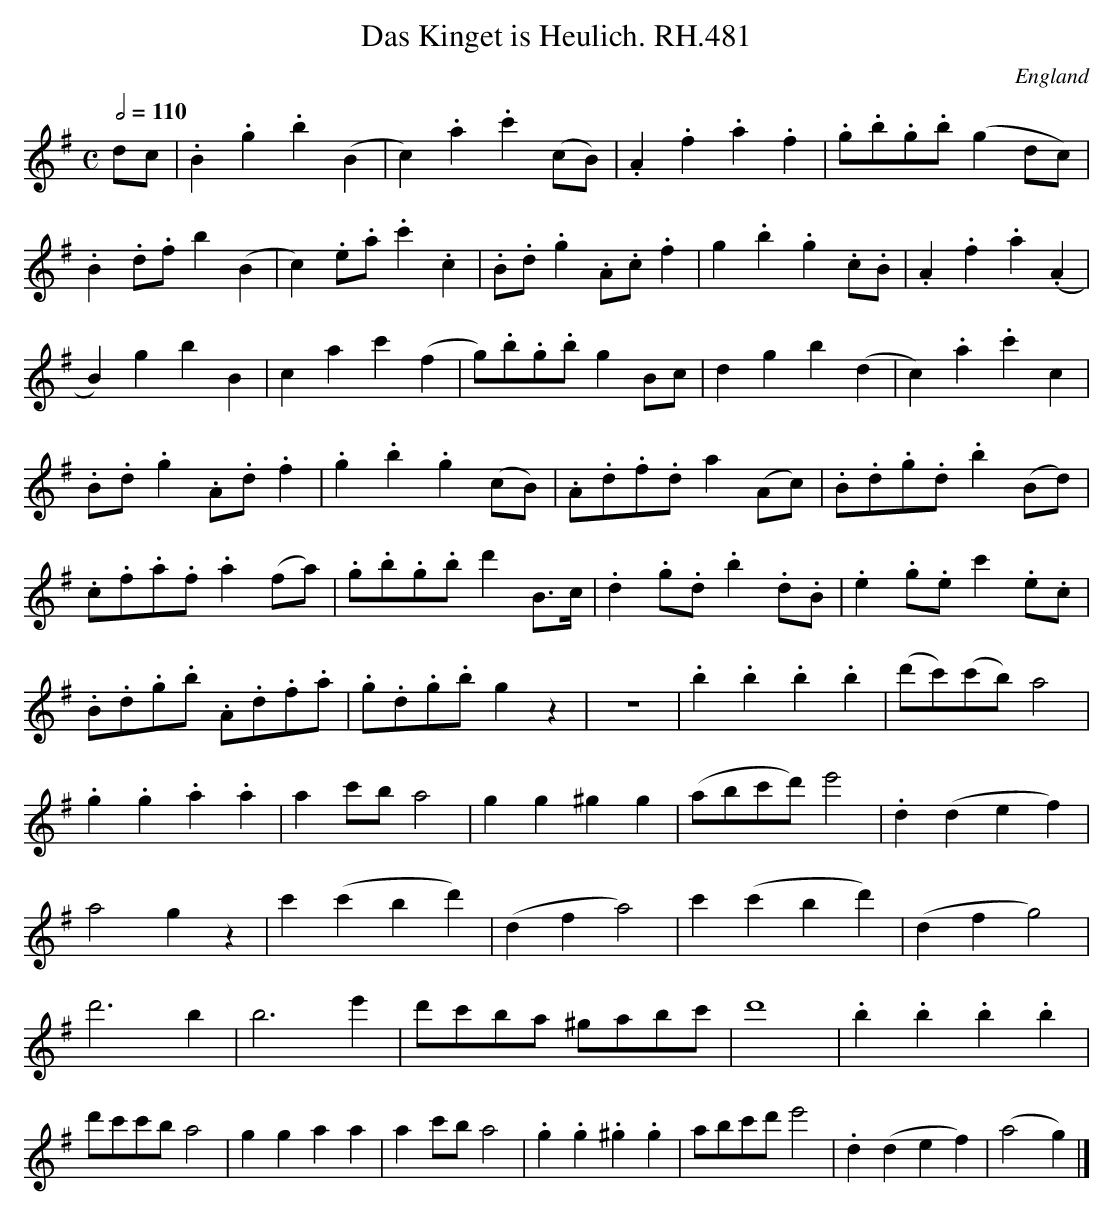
X:1
T:Das Kinget is Heulich. RH.481
O:England
M:C
L:1/8
Q:2/4=110
K:G
dc|.B2.g2.b2(B2|c2).a2.c'2(cB)|\
.A2.f2.a2.f2|.g.b.g.b(g2dc)|\
.B2.d.fb2(B2|c2).e.a.c'2.c2|\
.B.d.g2.A.c.f2|g2.b2.g2.c.B|\
.A2.f2.a2(.A2|B2)g2b2B2|\
c2a2c'2(f2|g).b.g.bg2Bc|\
d2g2b2(d2|c2).a2.c'2c2|\
.B.d.g2.A.d.f2|.g2.b2.g2(cB)|\
.A.d.f.da2(Ac)|.B.d.g.d.b2(Bd)|\
.c.f.a.f.a2(fa)|.g.b.g.bd'2B>c|\
.d2.g.d.b2.d.B|.e2.g.ec'2.e.c|\
.B.d.g.b .A.d.f.a|.g.d.g.bg2z2|\
z8|.b2.b2.b2.b2|(d'c')(c'b)a4|\
.g2.g2.a2.a2|a2c'ba4|\
g2g2^g2g2|(abc'd') e'4|\
.d2(d2e2f2)|a4g2z2|\
c'2(c'2b2d'2)|(d2f2a4)|\
c'2(c'2b2d'2)|(d2f2g4)|\
d'6b2|b6e'2|\
d'c'ba ^gabc'|d'8|\
.b2.b2.b2.b2|d'c'c'ba4|\
g2g2a2a2|a2c'ba4|\
.g2.g2.^g2.g2|abc'd'e'4|\
.d2(d2e2f2)|(a4g2)|]
